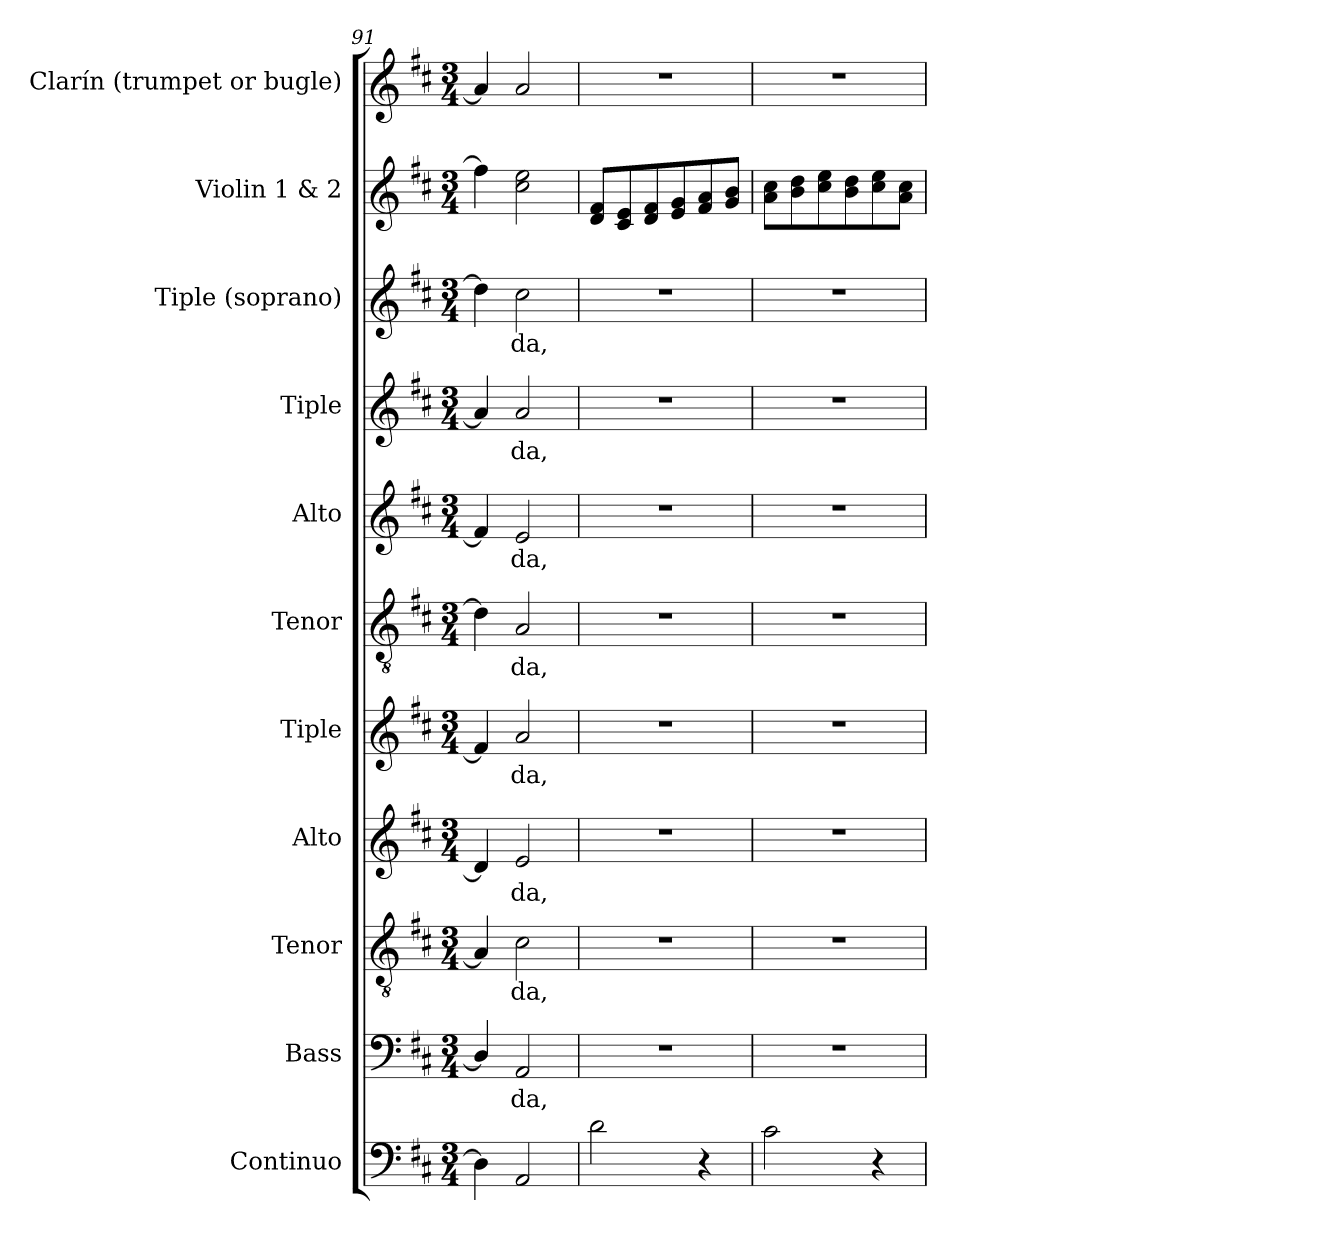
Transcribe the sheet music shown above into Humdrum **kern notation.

**kern	**kern	**text	**kern	**text	**kern	**text	**kern	**text	**kern	**text	**kern	**text	**kern	**text	**kern	**text	**kern	**kern
*part11	*part10	*part10	*part9	*part9	*part8	*part8	*part7	*part7	*part6	*part6	*part5	*part5	*part4	*part4	*part3	*part3	*part2	*part1
*staff11	*staff10	*staff10	*staff9	*staff9	*staff8	*staff8	*staff7	*staff7	*staff6	*staff6	*staff5	*staff5	*staff4	*staff4	*staff3	*staff3	*staff2	*staff1
*I"Continuo	*I"Bass	*	*I"Tenor	*	*I"Alto	*	*I"Tiple	*	*I"Tenor	*	*I"Alto	*	*I"Tiple	*	*I"Tiple (soprano)	*	*I"Violin 1  & 2	*I"Clarín (trumpet or bugle)
*I'Cont.	*I'B.	*	*I'T.	*	*I'A.	*	*	*	*I'T.	*	*I'A.	*	*	*	*I'S.	*	*	*I'Tr.
*clefF4	*clefF4	*	*clefGv2	*	*clefG2	*	*clefG2	*	*clefGv2	*	*clefG2	*	*clefG2	*	*clefG2	*	*clefG2	*clefG2
*	*	*	*ITrd7c12	*	*	*	*	*	*ITrd7c12	*	*	*	*	*	*	*	*	*
*k[f#c#]	*k[f#c#]	*	*k[f#c#]	*	*k[f#c#]	*	*k[f#c#]	*	*k[f#c#]	*	*k[f#c#]	*	*k[f#c#]	*	*k[f#c#]	*	*k[f#c#]	*k[f#c#]
*D:	*D:	*	*D:	*	*D:	*	*D:	*	*D:	*	*D:	*	*D:	*	*D:	*	*D:	*D:
*M3/4	*M3/4	*	*M3/4	*	*M3/4	*	*M3/4	*	*M3/4	*	*M3/4	*	*M3/4	*	*M3/4	*	*M3/4	*M3/4
=91	=91	=91	=91	=91	=91	=91	=91	=91	=91	=91	=91	=91	=91	=91	=91	=91	=91	=91
4Di\]	4Di/]	.	4AAi/]	.	4di/]	.	4f#i/]	.	4Di\]	.	4f#i/]	.	4ai/]	.	4ddi\]	.	4ff#i\]	4ai/]
!	!	!LO:LY:b:color=#000000	!	!	!	!	!	!	!	!	!	!	!	!	!	!	!	!
!	!	!	!	!LO:LY:b:color=#000000	!	!	!	!	!	!	!	!	!	!	!	!	!	!
!	!	!	!	!	!	!LO:LY:b:color=#000000	!	!	!	!	!	!	!	!	!	!	!	!
!	!	!	!	!	!	!	!	!LO:LY:b:color=#000000	!	!	!	!	!	!	!	!	!	!
!	!	!	!	!	!	!	!	!	!	!LO:LY:b:color=#000000	!	!	!	!	!	!	!	!
!	!	!	!	!	!	!	!	!	!	!	!	!LO:LY:b:color=#000000	!	!	!	!	!	!
!	!	!	!	!	!	!	!	!	!	!	!	!	!	!LO:LY:b:color=#000000	!	!	!	!
!	!	!	!	!	!	!	!	!	!	!	!	!	!	!	!	!LO:LY:b:color=#000000	!	!
2AAi/	2AAi/	-da,	2C#i\	-da,	2ei/	-da,	2ai/	-da,	2AAi/	-da,	2ei/	-da,	2ai/	-da,	2cc#i\	-da,	2cc#i\ 2eei	2ai/
!!LO:LB:g=z
=92	=92	=92	=92	=92	=92	=92	=92	=92	=92	=92	=92	=92	=92	=92	=92	=92	=92	=92
!	!LO:N:vis=1	!	!LO:N:vis=1	!	!LO:N:vis=1	!	!LO:N:vis=1	!	!LO:N:vis=1	!	!LO:N:vis=1	!	!LO:N:vis=1	!	!LO:N:vis=1	!	!	!LO:N:vis=1
2di\	2.r	.	2.r	.	2.r	.	2.r	.	2.r	.	2.r	.	2.r	.	2.r	.	8di/ 8f#iL	2.r
.	.	.	.	.	.	.	.	.	.	.	.	.	.	.	.	.	8c#i/ 8ei	.
.	.	.	.	.	.	.	.	.	.	.	.	.	.	.	.	.	8di/ 8f#i	.
.	.	.	.	.	.	.	.	.	.	.	.	.	.	.	.	.	8ei/ 8gi	.
4r	.	.	.	.	.	.	.	.	.	.	.	.	.	.	.	.	8f#i/ 8ai	.
.	.	.	.	.	.	.	.	.	.	.	.	.	.	.	.	.	8gi/ 8biJ	.
=93	=93	=93	=93	=93	=93	=93	=93	=93	=93	=93	=93	=93	=93	=93	=93	=93	=93	=93
!	!LO:N:vis=1	!	!LO:N:vis=1	!	!LO:N:vis=1	!	!LO:N:vis=1	!	!LO:N:vis=1	!	!LO:N:vis=1	!	!LO:N:vis=1	!	!LO:N:vis=1	!	!	!LO:N:vis=1
2c#i\	2.r	.	2.r	.	2.r	.	2.r	.	2.r	.	2.r	.	2.r	.	2.r	.	8ai\ 8cc#iL	2.r
.	.	.	.	.	.	.	.	.	.	.	.	.	.	.	.	.	8bi\ 8ddi	.
.	.	.	.	.	.	.	.	.	.	.	.	.	.	.	.	.	8cc#i\ 8eei	.
.	.	.	.	.	.	.	.	.	.	.	.	.	.	.	.	.	8bi\ 8ddi	.
4r	.	.	.	.	.	.	.	.	.	.	.	.	.	.	.	.	8cc#i\ 8eei	.
.	.	.	.	.	.	.	.	.	.	.	.	.	.	.	.	.	8ai\ 8cc#iJ	.
=	=	=	=	=	=	=	=	=	=	=	=	=	=	=	=	=	=	=
*-	*-	*-	*-	*-	*-	*-	*-	*-	*-	*-	*-	*-	*-	*-	*-	*-	*-	*-
